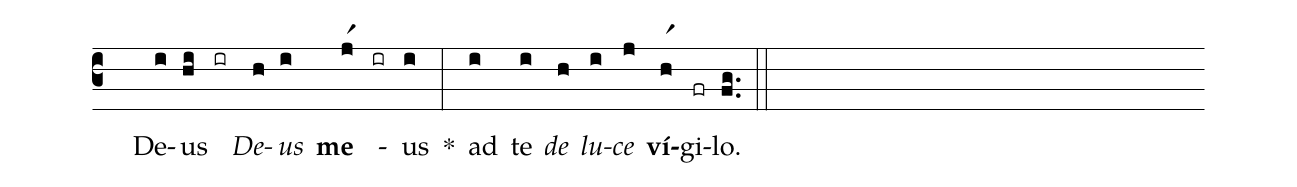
%%
(c3)
( )De(i)us(hi) (ir) <i>De</i>(h)<i>us</i>(i) <b>me</b>(jr1) -(ir) us(i) *(:)
ad(i) te(i) <i>de</i>(h) <i>lu</i>(i)<i>ce</i>(j) <b>ví</b>(hr1)gi(fr)lo.(fg..) (::)
